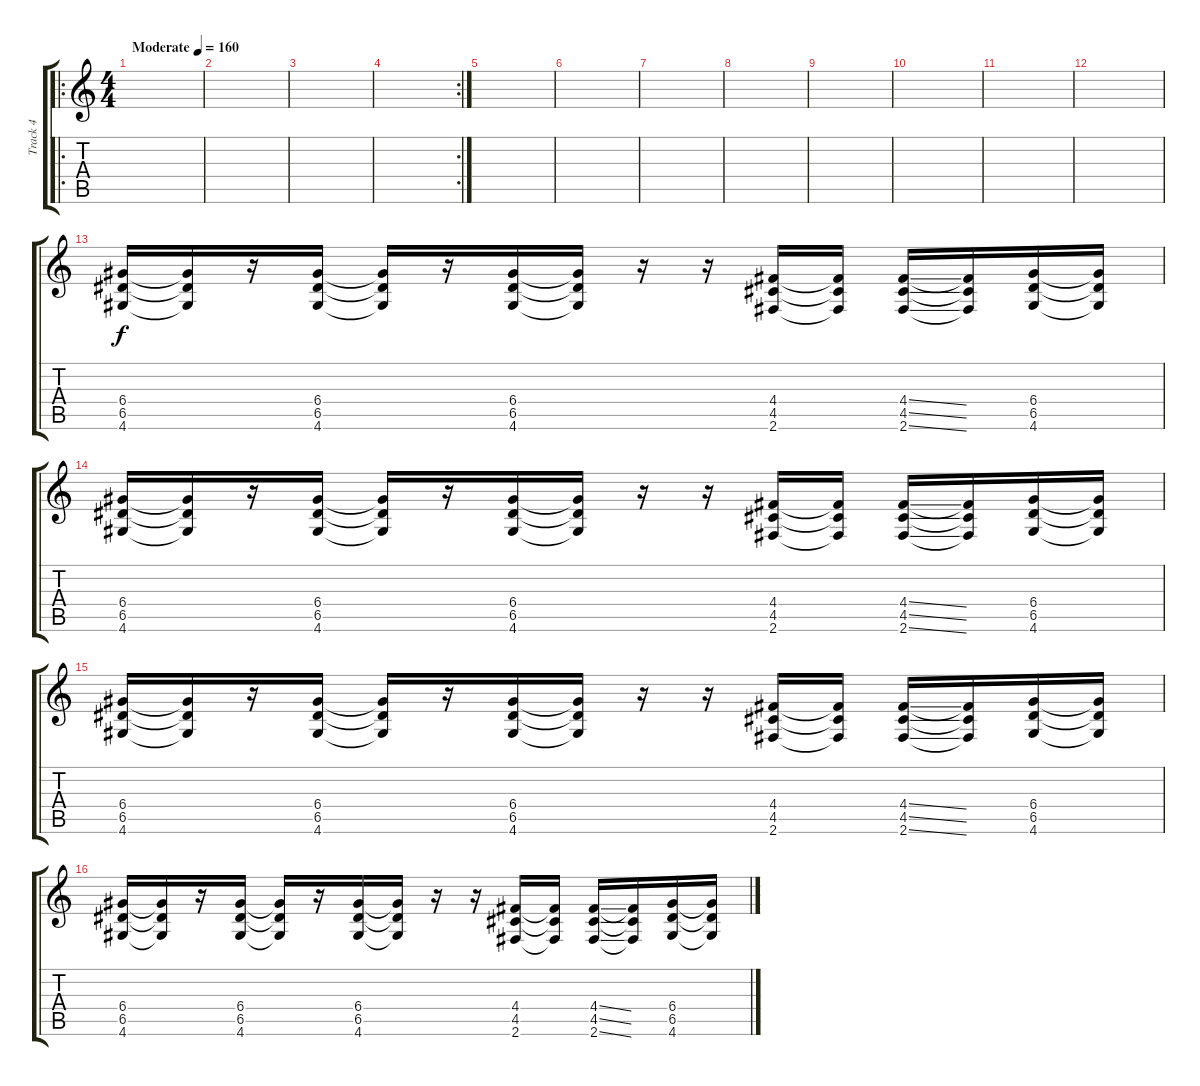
\track ("Track 4" "Track 4") {instrument distortionguitar}
\staff {score tabs}
\tuning (E4 B3 G3 D3 A2 E2) {hide}
\ro
\ts (4 4)
\tempo (160 "Moderate")
\clef g2
\ks c
|
|
|
\rc 2
|
|
|
|
|
|
|
|
|
(6.4 6.5 4.6).16 (6.4{t} 6.5{t} 4.6{t}).16 r.16 (6.4 6.5 4.6).16 (6.4{t} 6.5{t} 4.6{t}).16 r.16 (6.4 6.5 4.6).16 (6.4{t} 6.5{t} 4.6{t}).16 r.16 r.16 (4.4 4.5 2.6).16 (4.4{t} 4.5{t} 2.6{t}).16 (4.4{ss} 4.5{ss} 2.6{ss}).16 (4.4{t} 4.5{t} 2.6{t}).16 (6.4 6.5 4.6).16 (6.4{t} 6.5{t} 4.6{t}).16 |
(6.4 6.5 4.6).16 (6.4{t} 6.5{t} 4.6{t}).16 r.16 (6.4 6.5 4.6).16 (6.4{t} 6.5{t} 4.6{t}).16 r.16 (6.4 6.5 4.6).16 (6.4{t} 6.5{t} 4.6{t}).16 r.16 r.16 (4.4 4.5 2.6).16 (4.4{t} 4.5{t} 2.6{t}).16 (4.4{ss} 4.5{ss} 2.6{ss}).16 (4.4{t} 4.5{t} 2.6{t}).16 (6.4 6.5 4.6).16 (6.4{t} 6.5{t} 4.6{t}).16 |
(6.4 6.5 4.6).16 (6.4{t} 6.5{t} 4.6{t}).16 r.16 (6.4 6.5 4.6).16 (6.4{t} 6.5{t} 4.6{t}).16 r.16 (6.4 6.5 4.6).16 (6.4{t} 6.5{t} 4.6{t}).16 r.16 r.16 (4.4 4.5 2.6).16 (4.4{t} 4.5{t} 2.6{t}).16 (4.4{ss} 4.5{ss} 2.6{ss}).16 (4.4{t} 4.5{t} 2.6{t}).16 (6.4 6.5 4.6).16 (6.4{t} 6.5{t} 4.6{t}).16 |
(6.4 6.5 4.6).16 (6.4{t} 6.5{t} 4.6{t}).16 r.16 (6.4 6.5 4.6).16 (6.4{t} 6.5{t} 4.6{t}).16 r.16 (6.4 6.5 4.6).16 (6.4{t} 6.5{t} 4.6{t}).16 r.16 r.16 (4.4 4.5 2.6).16 (4.4{t} 4.5{t} 2.6{t}).16 (4.4{ss} 4.5{ss} 2.6{ss}).16 (4.4{t} 4.5{t} 2.6{t}).16 (6.4 6.5 4.6).16 (6.4{t} 6.5{t} 4.6{t}).16
